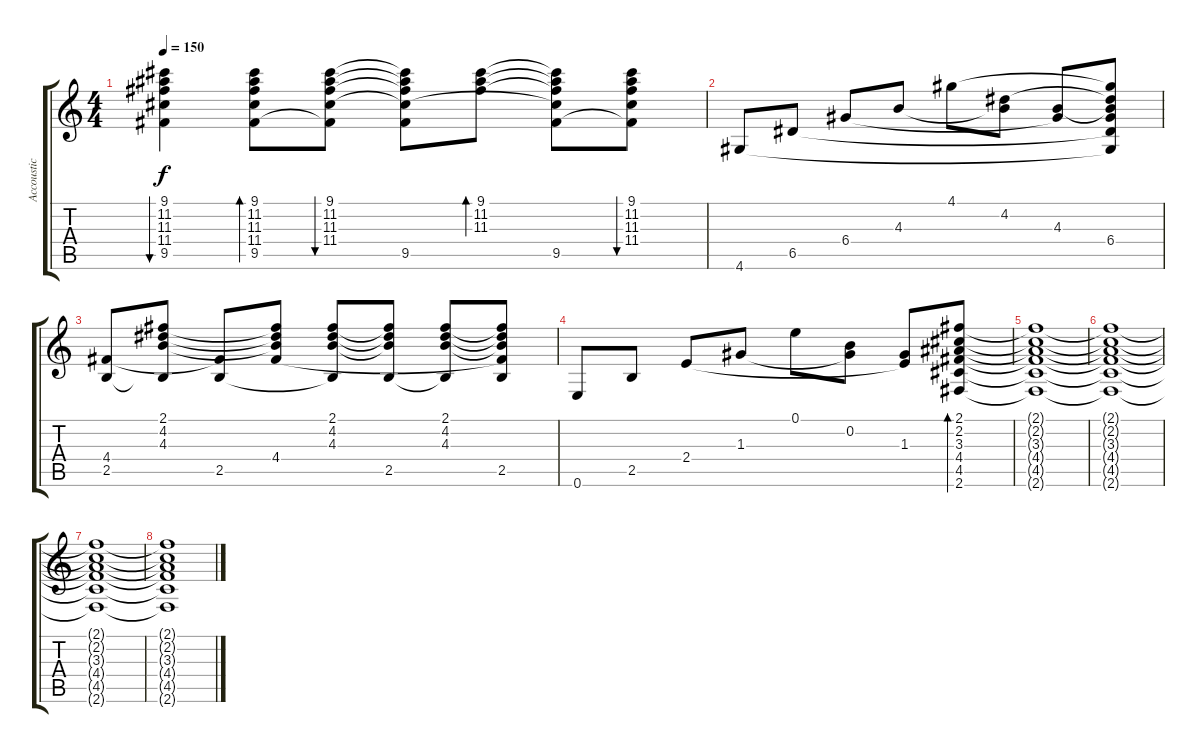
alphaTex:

\track ("Accoustic Guitar" "Accoustic ") {instrument acousticguitarsteel}
\staff {score tabs}
\tuning (E4 B3 G3 D3 A2 E2) {hide}
\ts (4 4)
\tempo 150
\clef g2
\ks c
(9.1 11.2 11.3 11.4 9.5).4{bu 60 dy f} (9.1 11.2 11.3 11.4 9.5).8{bd 60} (9.1 11.2 11.3 11.4 9.5{t}).8{bu 60} (9.1{t} 11.2{t} 11.3{t} 11.4{t} 9.5).8 (9.1 11.2 11.3).8{bd 60} (9.1{t} 11.2{t} 11.3{t} 11.4{t} 9.5).8 (9.1 11.2 11.3 11.4 9.5{t}).8{bu 60} |
4.6.8 6.5.8 6.4.8 4.3.8 4.1.8 (4.2 4.3{t}).8 (4.3 6.4{t}).8 (4.1{t} 4.2{t} 4.3{t} 6.4 6.5{t} 4.6{t}).8 |
(4.4 2.5).8 (2.1 4.2 4.3 2.5{t}).8 (4.4{t} 2.5).8 (2.1{t} 4.2{t} 4.3{t} 4.4).8 (2.1 4.2 4.3 2.5{t}).8 (2.1{t} 4.2{t} 4.3{t} 2.5).8 (2.1 4.2 4.3 2.5{t}).8 (2.1{t} 4.2{t} 4.3{t} 4.4{t} 2.5).8 |
0.6.8 2.5.8 2.4.8 1.3.8 0.1.8 (0.2 1.3{t}).8 (1.3 2.4{t}).8 (2.1 2.2 3.3 4.4 4.5 2.6).8{bd 60} |
(2.1{t} 2.2{t} 3.3{t} 4.4{t} 4.5{t} 2.6{t}).1 |
(2.1{t} 2.2{t} 3.3{t} 4.4{t} 4.5{t} 2.6{t}).1 |
(2.1{t} 2.2{t} 3.3{t} 4.4{t} 4.5{t} 2.6{t}).1 |
(2.1{t} 2.2{t} 3.3{t} 4.4{t} 4.5{t} 2.6{t}).1
